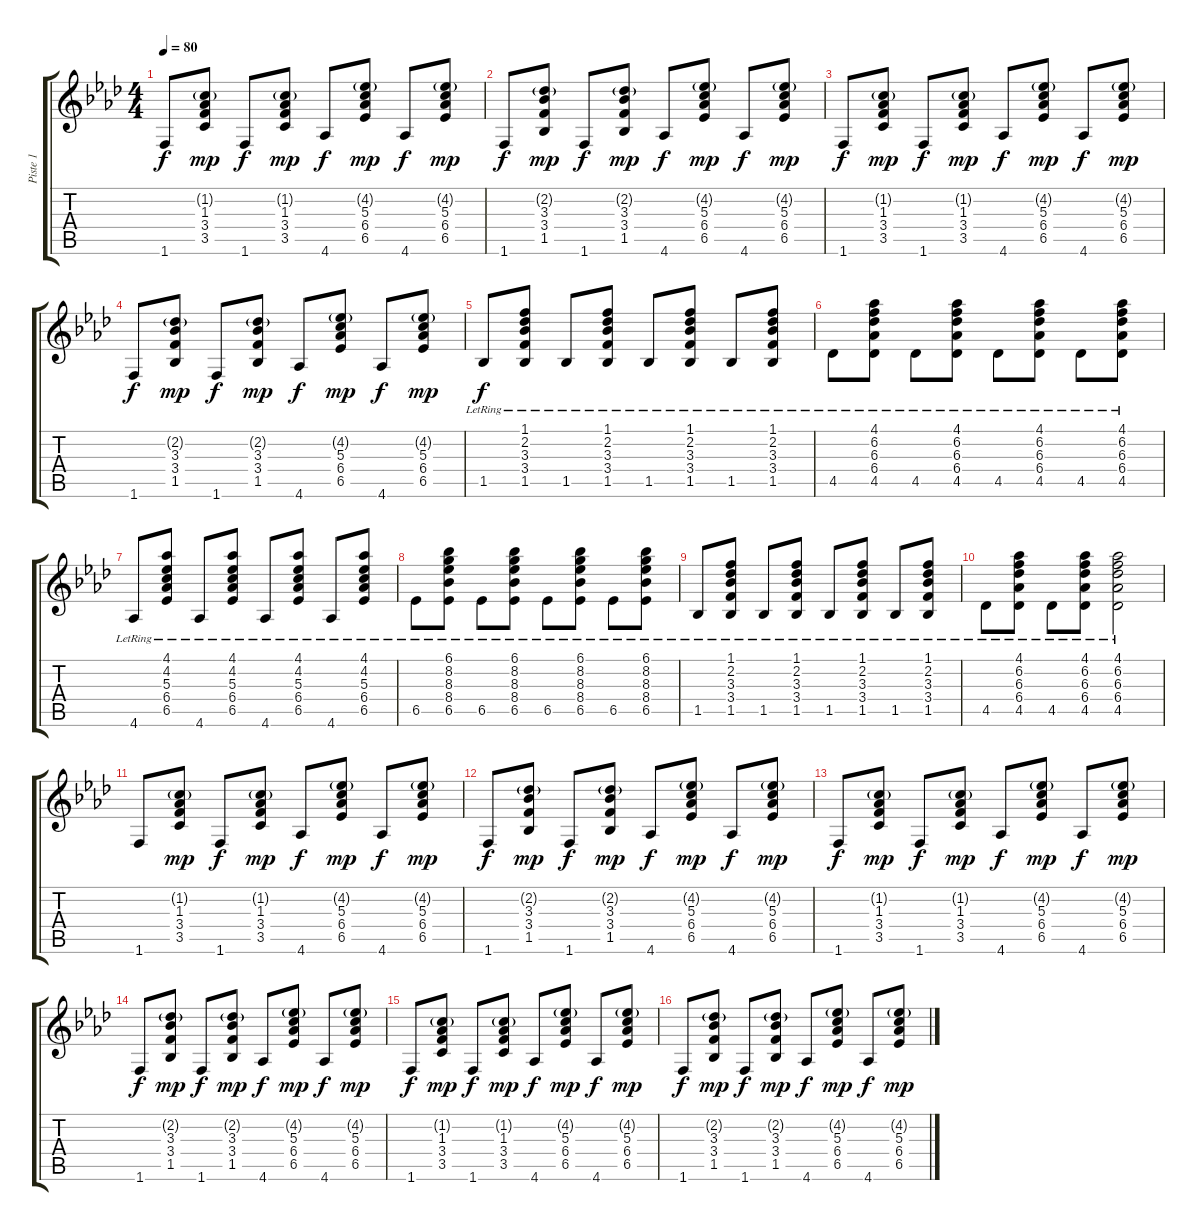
\track ("Piste 1" "Piste 1") {instrument acousticguitarsteel}
\staff {score tabs}
\tuning (E4 B3 G3 D3 A2 E2) {hide}
\ts (4 4)
\tempo 80
\clef g2
\ks ab
1.6.8{dy f} (1.2{g} 1.3 3.4 3.5).8{dy mp} 1.6.8{dy f} (1.2{g} 1.3 3.4 3.5).8{dy mp} 4.6.8{dy f} (4.2{g} 5.3 6.4 6.5).8{dy mp} 4.6.8{dy f} (4.2{g} 5.3 6.4 6.5).8{dy mp} |
1.6.8{dy f} (2.2{g} 3.3 3.4 1.5).8{dy mp} 1.6.8{dy f} (2.2{g} 3.3 3.4 1.5).8{dy mp} 4.6.8{dy f} (4.2{g} 5.3 6.4 6.5).8{dy mp} 4.6.8{dy f} (4.2{g} 5.3 6.4 6.5).8{dy mp} |
1.6.8{dy f} (1.2{g} 1.3 3.4 3.5).8{dy mp} 1.6.8{dy f} (1.2{g} 1.3 3.4 3.5).8{dy mp} 4.6.8{dy f} (4.2{g} 5.3 6.4 6.5).8{dy mp} 4.6.8{dy f} (4.2{g} 5.3 6.4 6.5).8{dy mp} |
1.6.8{dy f} (2.2{g} 3.3 3.4 1.5).8{dy mp} 1.6.8{dy f} (2.2{g} 3.3 3.4 1.5).8{dy mp} 4.6.8{dy f} (4.2{g} 5.3 6.4 6.5).8{dy mp} 4.6.8{dy f} (4.2{g} 5.3 6.4 6.5).8{dy mp} |
1.5{lr}.8{dy f} (1.1{lr} 2.2{lr} 3.3{lr} 3.4{lr} 1.5{lr}).8 1.5{lr}.8 (1.1{lr} 2.2{lr} 3.3{lr} 3.4{lr} 1.5{lr}).8 1.5{lr}.8 (1.1{lr} 2.2{lr} 3.3{lr} 3.4{lr} 1.5{lr}).8 1.5{lr}.8 (1.1{lr} 2.2{lr} 3.3{lr} 3.4{lr} 1.5{lr}).8 |
4.5{lr}.8 (4.1{lr} 6.2{lr} 6.3{lr} 6.4{lr} 4.5{lr}).8 4.5{lr}.8 (4.1{lr} 6.2{lr} 6.3{lr} 6.4{lr} 4.5{lr}).8 4.5{lr}.8 (4.1{lr} 6.2{lr} 6.3{lr} 6.4{lr} 4.5{lr}).8 4.5{lr}.8 (4.1{lr} 6.2{lr} 6.3{lr} 6.4{lr} 4.5{lr}).8 |
4.6{lr}.8 (4.1{lr} 4.2{lr} 5.3{lr} 6.4{lr} 6.5{lr}).8 4.6{lr}.8 (4.1{lr} 4.2{lr} 5.3{lr} 6.4{lr} 6.5{lr}).8 4.6{lr}.8 (4.1{lr} 4.2{lr} 5.3{lr} 6.4{lr} 6.5{lr}).8 4.6{lr}.8 (4.1{lr} 4.2{lr} 5.3{lr} 6.4{lr} 6.5{lr}).8 |
6.5{lr}.8 (6.1{lr} 8.2{lr} 8.3{lr} 8.4{lr} 6.5{lr}).8 6.5{lr}.8 (6.1{lr} 8.2{lr} 8.3{lr} 8.4{lr} 6.5{lr}).8 6.5{lr}.8 (6.1{lr} 8.2{lr} 8.3{lr} 8.4{lr} 6.5{lr}).8 6.5{lr}.8 (6.1{lr} 8.2{lr} 8.3{lr} 8.4{lr} 6.5{lr}).8 |
1.5{lr}.8 (1.1{lr} 2.2{lr} 3.3{lr} 3.4{lr} 1.5{lr}).8 1.5{lr}.8 (1.1{lr} 2.2{lr} 3.3{lr} 3.4{lr} 1.5{lr}).8 1.5{lr}.8 (1.1{lr} 2.2{lr} 3.3{lr} 3.4{lr} 1.5{lr}).8 1.5{lr}.8 (1.1{lr} 2.2{lr} 3.3{lr} 3.4{lr} 1.5{lr}).8 |
4.5{lr}.8 (4.1{lr} 6.2{lr} 6.3{lr} 6.4{lr} 4.5{lr}).8 4.5{lr}.8 (4.1{lr} 6.2{lr} 6.3{lr} 6.4{lr} 4.5{lr}).8 (4.1{lr} 6.2{lr} 6.3{lr} 6.4{lr} 4.5{lr}).2 |
1.6.8 (1.2{g} 1.3 3.4 3.5).8{dy mp} 1.6.8{dy f} (1.2{g} 1.3 3.4 3.5).8{dy mp} 4.6.8{dy f} (4.2{g} 5.3 6.4 6.5).8{dy mp} 4.6.8{dy f} (4.2{g} 5.3 6.4 6.5).8{dy mp} |
1.6.8{dy f} (2.2{g} 3.3 3.4 1.5).8{dy mp} 1.6.8{dy f} (2.2{g} 3.3 3.4 1.5).8{dy mp} 4.6.8{dy f} (4.2{g} 5.3 6.4 6.5).8{dy mp} 4.6.8{dy f} (4.2{g} 5.3 6.4 6.5).8{dy mp} |
1.6.8{dy f} (1.2{g} 1.3 3.4 3.5).8{dy mp} 1.6.8{dy f} (1.2{g} 1.3 3.4 3.5).8{dy mp} 4.6.8{dy f} (4.2{g} 5.3 6.4 6.5).8{dy mp} 4.6.8{dy f} (4.2{g} 5.3 6.4 6.5).8{dy mp} |
1.6.8{dy f} (2.2{g} 3.3 3.4 1.5).8{dy mp} 1.6.8{dy f} (2.2{g} 3.3 3.4 1.5).8{dy mp} 4.6.8{dy f} (4.2{g} 5.3 6.4 6.5).8{dy mp} 4.6.8{dy f} (4.2{g} 5.3 6.4 6.5).8{dy mp} |
1.6.8{dy f} (1.2{g} 1.3 3.4 3.5).8{dy mp} 1.6.8{dy f} (1.2{g} 1.3 3.4 3.5).8{dy mp} 4.6.8{dy f} (4.2{g} 5.3 6.4 6.5).8{dy mp} 4.6.8{dy f} (4.2{g} 5.3 6.4 6.5).8{dy mp} |
1.6.8{dy f} (2.2{g} 3.3 3.4 1.5).8{dy mp} 1.6.8{dy f} (2.2{g} 3.3 3.4 1.5).8{dy mp} 4.6.8{dy f} (4.2{g} 5.3 6.4 6.5).8{dy mp} 4.6.8{dy f} (4.2{g} 5.3 6.4 6.5).8{dy mp}
